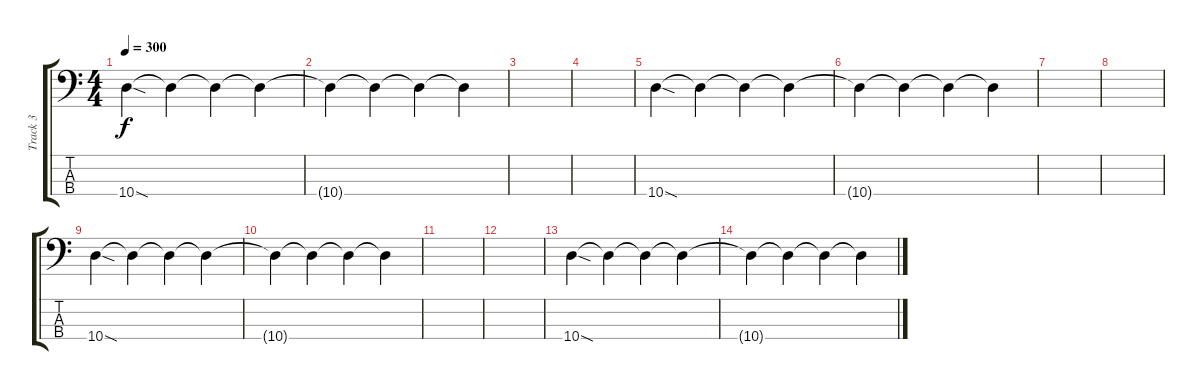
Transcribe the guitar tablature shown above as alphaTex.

\track ("Track 3" "Track 3") {instrument electricbassfinger}
\staff {score tabs}
\tuning (G2 D2 A1 E1) {hide}
\ts (4 4)
\tempo 300
\clef f4
\ks c
10.4{sod}.4{dy f} 10.4{t}.4 10.4{t}.4 10.4{t}.4 |
10.4{t}.4 10.4{t}.4 10.4{t}.4 10.4{t}.4 |
|
|
10.4{sod}.4 10.4{t}.4 10.4{t}.4 10.4{t}.4 |
10.4{t}.4 10.4{t}.4 10.4{t}.4 10.4{t}.4 |
|
|
10.4{sod}.4 10.4{t}.4 10.4{t}.4 10.4{t}.4 |
10.4{t}.4 10.4{t}.4 10.4{t}.4 10.4{t}.4 |
|
|
10.4{sod}.4 10.4{t}.4 10.4{t}.4 10.4{t}.4 |
10.4{t}.4 10.4{t}.4 10.4{t}.4 10.4{t}.4
